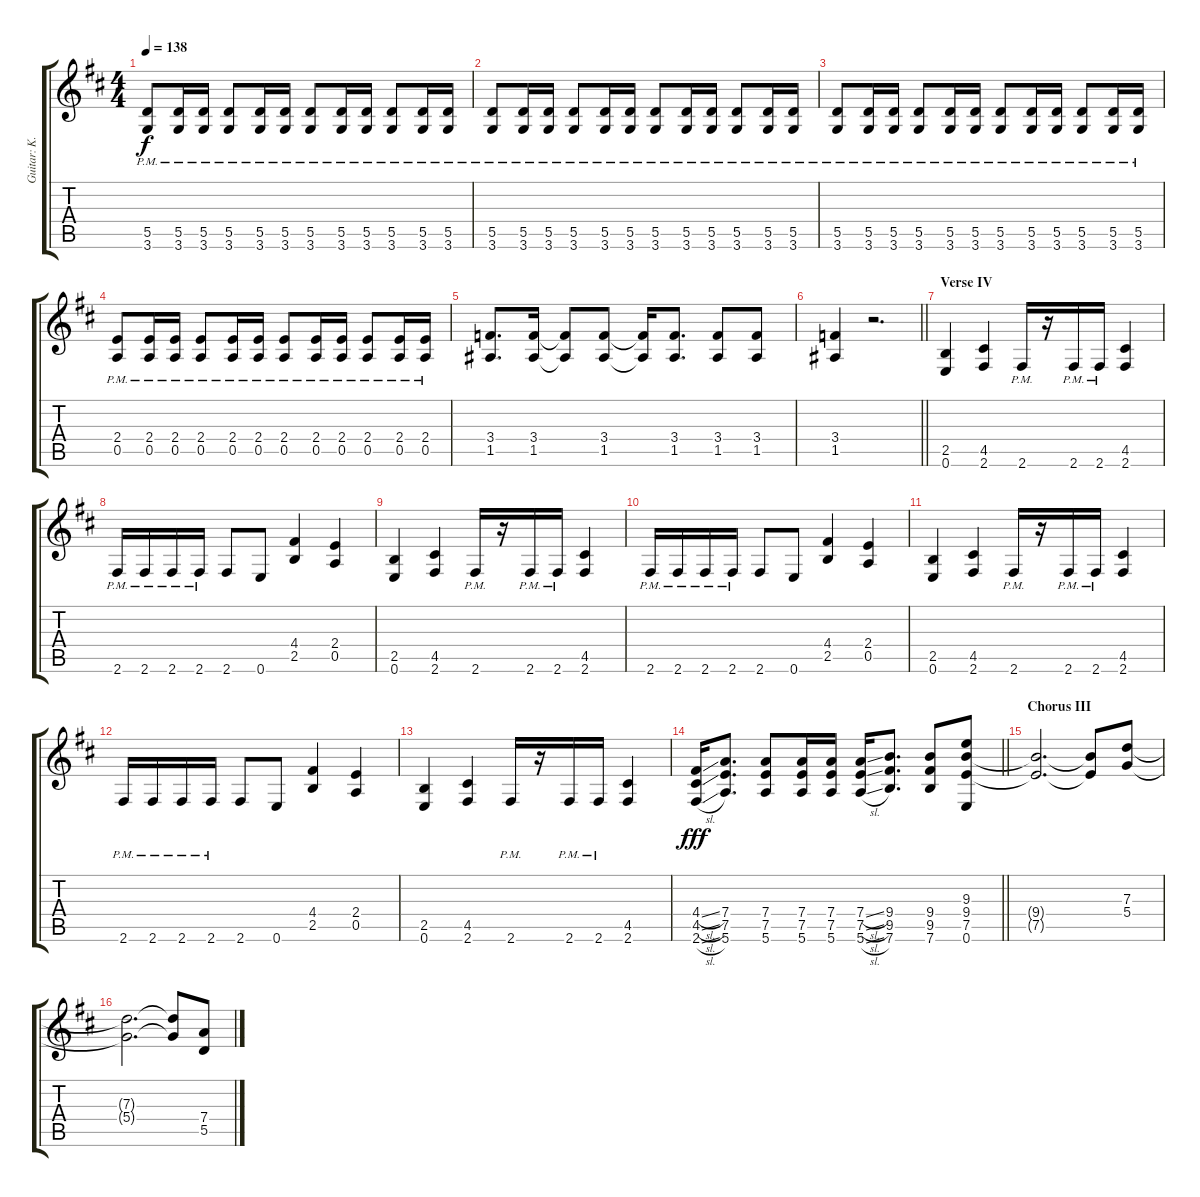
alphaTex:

\track ("Guitar: K.K." "Guitar: K.") {instrument overdrivenguitar}
\staff {score tabs}
\tuning (E4 B3 G3 D3 A2 E2) {hide}
\ts (4 4)
\tempo 138
\clef g2
\ks d
(5.5{pm} 3.6{pm}).8{dy f} (5.5{pm} 3.6{pm}).16 (5.5{pm} 3.6{pm}).16 (5.5{pm} 3.6{pm}).8 (5.5{pm} 3.6{pm}).16 (5.5{pm} 3.6{pm}).16 (5.5{pm} 3.6{pm}).8 (5.5{pm} 3.6{pm}).16 (5.5{pm} 3.6{pm}).16 (5.5{pm} 3.6{pm}).8 (5.5{pm} 3.6{pm}).16 (5.5{pm} 3.6{pm}).16 |
(5.5{pm} 3.6{pm}).8 (5.5{pm} 3.6{pm}).16 (5.5{pm} 3.6{pm}).16 (5.5{pm} 3.6{pm}).8 (5.5{pm} 3.6{pm}).16 (5.5{pm} 3.6{pm}).16 (5.5{pm} 3.6{pm}).8 (5.5{pm} 3.6{pm}).16 (5.5{pm} 3.6{pm}).16 (5.5{pm} 3.6{pm}).8 (5.5{pm} 3.6{pm}).16 (5.5{pm} 3.6{pm}).16 |
(5.5{pm} 3.6{pm}).8 (5.5{pm} 3.6{pm}).16 (5.5{pm} 3.6{pm}).16 (5.5{pm} 3.6{pm}).8 (5.5{pm} 3.6{pm}).16 (5.5{pm} 3.6{pm}).16 (5.5{pm} 3.6{pm}).8 (5.5{pm} 3.6{pm}).16 (5.5{pm} 3.6{pm}).16 (5.5{pm} 3.6{pm}).8 (5.5{pm} 3.6{pm}).16 (5.5{pm} 3.6{pm}).16 |
(2.4{pm} 0.5{pm}).8 (2.4{pm} 0.5{pm}).16 (2.4{pm} 0.5{pm}).16 (2.4{pm} 0.5{pm}).8 (2.4{pm} 0.5{pm}).16 (2.4{pm} 0.5{pm}).16 (2.4{pm} 0.5{pm}).8 (2.4{pm} 0.5{pm}).16 (2.4{pm} 0.5{pm}).16 (2.4{pm} 0.5{pm}).8 (2.4{pm} 0.5{pm}).16 (2.4{pm} 0.5{pm}).16 |
(3.4 1.5).8{d} (3.4 1.5).16 (3.4{t} 1.5{t}).8 (3.4 1.5).8 (3.4{t} 1.5{t}).16 (3.4 1.5).8{d} (3.4 1.5).8 (3.4 1.5).8 |
\barLineRight lightlight
(3.4 1.5).4 r.2{d} |
\section ("" "Verse IV")
(2.5 0.6).4{volume 12} (4.5 2.6).4 2.6{pm}.16 r.16 2.6{pm}.16 2.6{pm}.16 (4.5 2.6).4 |
2.6{pm}.16 2.6{pm}.16 2.6{pm}.16 2.6{pm}.16 2.6.8 0.6.8 (4.4 2.5).4 (2.4 0.5).4 |
(2.5 0.6).4 (4.5 2.6).4 2.6{pm}.16 r.16 2.6{pm}.16 2.6{pm}.16 (4.5 2.6).4 |
2.6{pm}.16 2.6{pm}.16 2.6{pm}.16 2.6{pm}.16 2.6.8 0.6.8 (4.4 2.5).4 (2.4 0.5).4 |
(2.5 0.6).4 (4.5 2.6).4 2.6{pm}.16 r.16 2.6{pm}.16 2.6{pm}.16 (4.5 2.6).4 |
2.6{pm}.16 2.6{pm}.16 2.6{pm}.16 2.6{pm}.16 2.6.8 0.6.8 (4.4 2.5).4 (2.4 0.5).4 |
(2.5 0.6).4 (4.5 2.6).4 2.6{pm}.16 r.16 2.6{pm}.16 2.6{pm}.16 (4.5 2.6).4 |
\barLineRight lightlight
(4.4{sl} 4.5{sl} 2.6{sl}).16{dy fff} (7.4 7.5 5.6).8{d} (7.4 7.5 5.6).8 (7.4 7.5 5.6).16 (7.4 7.5 5.6).16 (7.4{sl} 7.5{sl} 5.6{sl}).16 (9.4 9.5 7.6).8{d} (9.4 9.5 7.6).8 (9.3 9.4 7.5 0.6).8 |
\section ("" "Chorus III")
(9.4{t} 7.5{t}).2{d} (9.4{t} 7.5{t}).8 (7.3 5.4).8 |
(7.3{t} 5.4{t}).2{d} (7.3{t} 5.4{t}).8 (7.4 5.5).8
